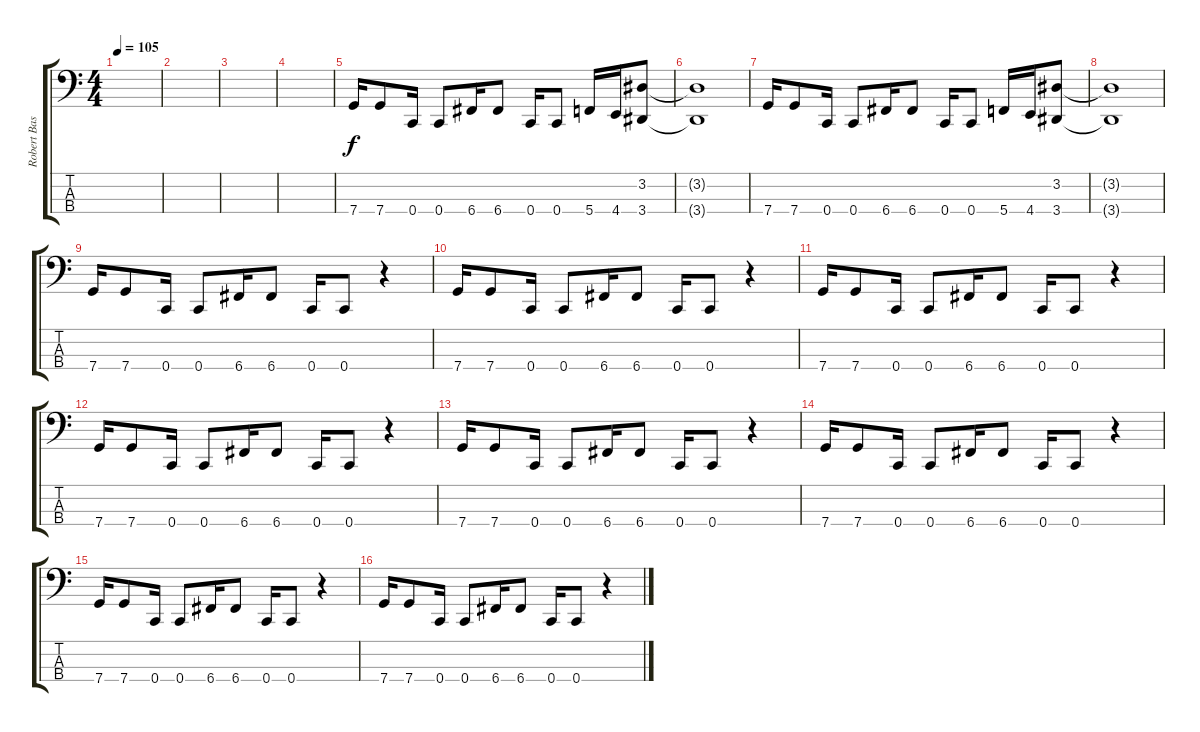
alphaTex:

\track ("Robert Bass" "Robert Bas") {instrument electricbassfinger}
\staff {score tabs}
\tuning (F2 C2 G1 C1) {hide}
\ts (4 4)
\tempo 105
\clef f4
\ks c
|
|
|
|
7.4.16 7.4.8 0.4.16 0.4.8 6.4.16 6.4.8 0.4.16 0.4.8 5.4.16 4.4.16 (3.2 3.4).8 |
(3.2{t} 3.4{t}).1 |
7.4.16 7.4.8 0.4.16 0.4.8 6.4.16 6.4.8 0.4.16 0.4.8 5.4.16 4.4.16 (3.2 3.4).8 |
(3.2{t} 3.4{t}).1 |
7.4.16 7.4.8 0.4.16 0.4.8 6.4.16 6.4.8 0.4.16 0.4.8 r.4 |
7.4.16 7.4.8 0.4.16 0.4.8 6.4.16 6.4.8 0.4.16 0.4.8 r.4 |
7.4.16 7.4.8 0.4.16 0.4.8 6.4.16 6.4.8 0.4.16 0.4.8 r.4 |
7.4.16 7.4.8 0.4.16 0.4.8 6.4.16 6.4.8 0.4.16 0.4.8 r.4 |
7.4.16 7.4.8 0.4.16 0.4.8 6.4.16 6.4.8 0.4.16 0.4.8 r.4 |
7.4.16 7.4.8 0.4.16 0.4.8 6.4.16 6.4.8 0.4.16 0.4.8 r.4 |
7.4.16 7.4.8 0.4.16 0.4.8 6.4.16 6.4.8 0.4.16 0.4.8 r.4 |
7.4.16 7.4.8 0.4.16 0.4.8 6.4.16 6.4.8 0.4.16 0.4.8 r.4
